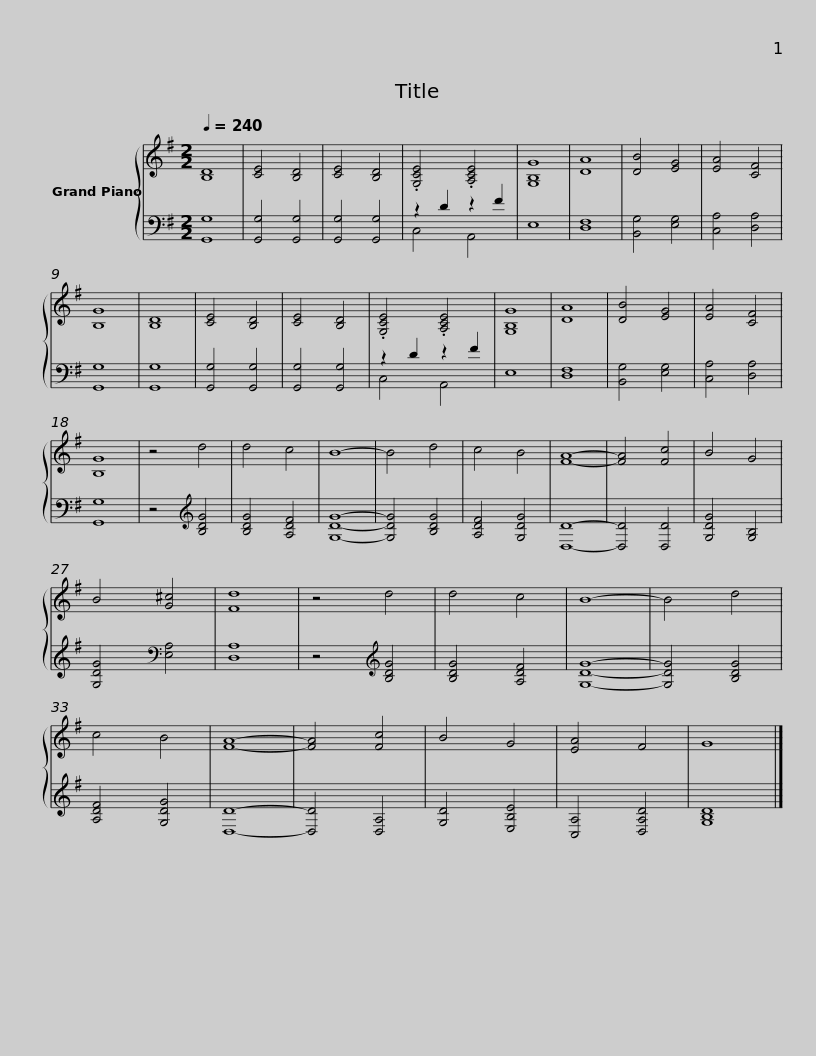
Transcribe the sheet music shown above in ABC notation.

X:1
%%score { 1 | ( 2 3 ) }
L:1/8
Q:1/4=240
M:2/2
I:linebreak $
K:G
V:1 treble
V:2 bass
V:3 bass
V:1
 [B,D]8 | [CE]4 [B,D]4 | [CE]4 [B,D]4 | .[G,CE]4 .[A,CE]4 | [G,B,G]8 | %5
 [DA]8 | [DB]4 [EG]4 | [EA]4 [CF]4 | [B,G]8 | [B,D]8 | %10
 [CE]4 [B,D]4 | [CE]4 [B,D]4 | .[G,CE]4 .[A,CE]4 | [G,B,G]8 |$ [DA]8 | %15
 [DB]4 [EG]4 | [EA]4 [CF]4 | [B,G]8 | z4 d4 | d4 c4 | %20
 B8- | B4 d4 | c4 B4 | [FA]8- | [FA]4 [Fc]4 | %25
 B4 G4 | B4 [G^c]4 |$ [Fd]8 | z4 d4 | d4 c4 | %30
 B8- | B4 d4 | c4 B4 | [FA]8- | [FA]4 [Fc]4 | %35
 B4 G4 | [EA]4 F4 | G8 |] %38
V:2
 [G,,G,]8 | [G,,G,]4 [G,,G,]4 | [G,,G,]4 [G,,G,]4 | z2 D2 z2 F2 | E,8 | %5
 [D,F,]8 | [B,,G,]4 [E,G,]4 | [C,A,]4 [D,A,]4 | [G,,G,]8 | [G,,G,]8 | %10
 [G,,G,]4 [G,,G,]4 | [G,,G,]4 [G,,G,]4 | z2 D2 z2 F2 | E,8 |$ [D,F,]8 | %15
 [B,,G,]4 [E,G,]4 | [C,A,]4 [D,A,]4 | [G,,G,]8 | z4[K:treble] [B,DG]4 | [B,DG]4 [A,DF]4 | %20
 [G,DG]8- | [G,DG]4 [B,DG]4 | [A,DF]4 [G,DG]4 | [D,D]8- | [D,D]4 [D,D]4 | %25
 [G,DG]4 [G,B,]4 | [G,DG]4[K:bass] [E,A,]4 |$ [D,A,]8 | z4[K:treble] [B,DG]4 | [B,DG]4 [A,DF]4 | %30
 [G,DG]8- | [G,DG]4 [B,DG]4 | [A,DF]4 [G,DG]4 | [D,D]8- | [D,D]4 [D,A,]4 | %35
 [G,D]4 [E,B,E]4 | [C,A,]4 [D,A,D]4 | [G,B,D]8 |] %38
V:3
 x8 | x8 | x8 | C,4 A,,4 | x8 | %5
 x8 | x8 | x8 | x8 | x8 | %10
 x8 | x8 | C,4 A,,4 | x8 |$ x8 | %15
 x8 | x8 | x8 | x4[K:treble] x4 | x8 | %20
 x8 | x8 | x8 | x8 | x8 | %25
 x8 | x4[K:bass] x4 |$ x8 | x4[K:treble] x4 | x8 | %30
 x8 | x8 | x8 | x8 | x8 | %35
 x8 | x8 | x8 |] %38
